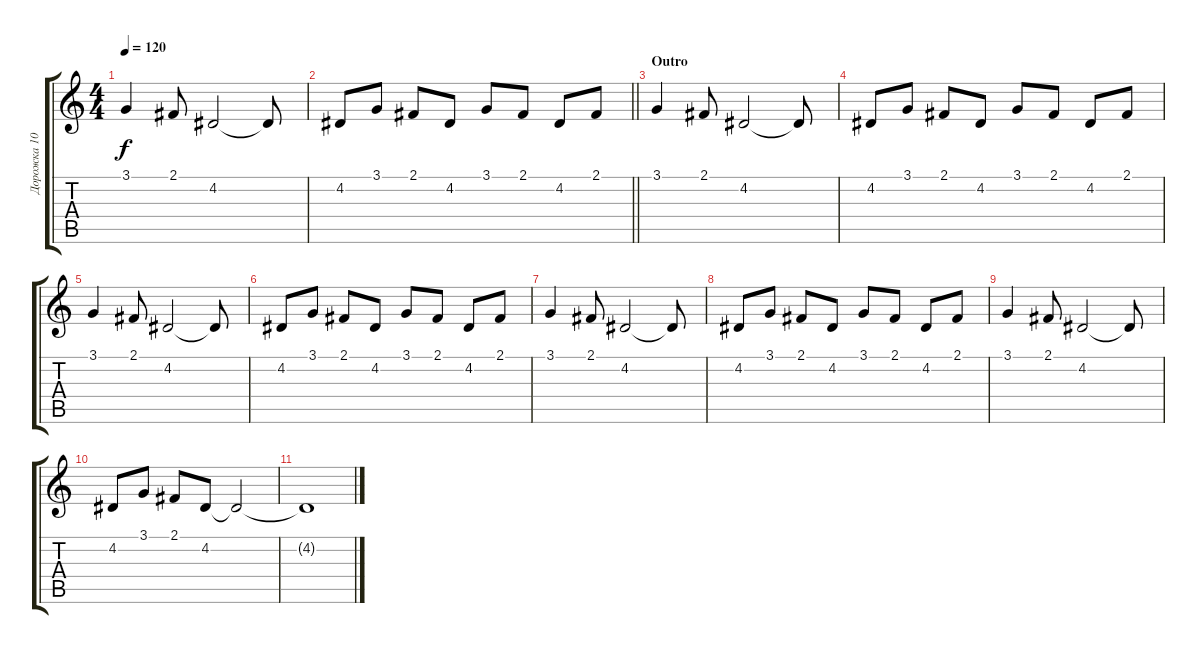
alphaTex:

\track ("Дорожка 10" "Дорожка 10") {instrument lead2sawtooth}
\staff {score tabs}
\tuning (E4 B3 G3 D3 A2 E2) {hide}
\ts (4 4)
\tempo 120
\clef g2
\ks c
3.1.4{dy f} 2.1.8 4.2.2 4.2{t}.8 |
\barLineRight lightlight
4.2.8 3.1.8 2.1.8 4.2.8 3.1.8 2.1.8 4.2.8 2.1.8 |
\section ("" "Outro")
3.1.4 2.1.8 4.2.2 4.2{t}.8 |
4.2.8 3.1.8 2.1.8 4.2.8 3.1.8 2.1.8 4.2.8 2.1.8 |
3.1.4 2.1.8 4.2.2 4.2{t}.8 |
4.2.8 3.1.8 2.1.8 4.2.8 3.1.8 2.1.8 4.2.8 2.1.8 |
3.1.4 2.1.8 4.2.2 4.2{t}.8 |
4.2.8 3.1.8 2.1.8 4.2.8 3.1.8 2.1.8 4.2.8 2.1.8 |
3.1.4 2.1.8 4.2.2 4.2{t}.8 |
4.2.8 3.1.8 2.1.8 4.2.8 4.2{t}.2 |
4.2{t}.1
